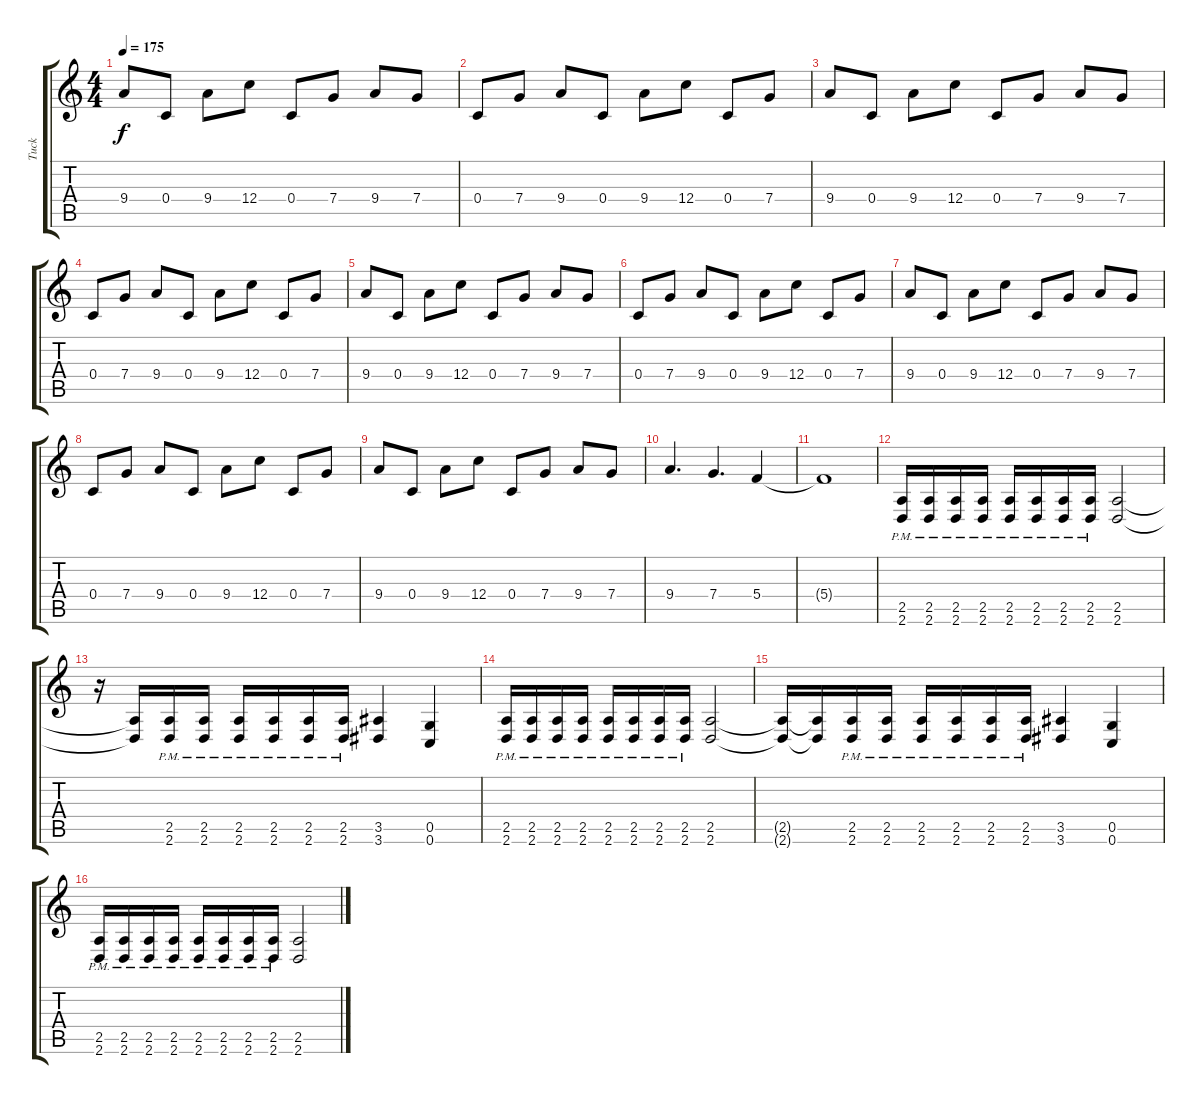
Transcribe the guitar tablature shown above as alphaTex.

\track ("Tuck" "Tuck") {instrument distortionguitar}
\staff {score tabs}
\tuning (D4 A3 F3 C3 G2 C2) {hide}
\ts (4 4)
\tempo 175
\clef g2
\ks c
9.4.8{dy f} 0.4.8 9.4.8 12.4.8 0.4.8 7.4.8 9.4.8 7.4.8 |
0.4.8 7.4.8 9.4.8 0.4.8 9.4.8 12.4.8 0.4.8 7.4.8 |
9.4.8 0.4.8 9.4.8 12.4.8 0.4.8 7.4.8 9.4.8 7.4.8 |
0.4.8 7.4.8 9.4.8 0.4.8 9.4.8 12.4.8 0.4.8 7.4.8 |
9.4.8 0.4.8 9.4.8 12.4.8 0.4.8 7.4.8 9.4.8 7.4.8 |
0.4.8 7.4.8 9.4.8 0.4.8 9.4.8 12.4.8 0.4.8 7.4.8 |
9.4.8 0.4.8 9.4.8 12.4.8 0.4.8 7.4.8 9.4.8 7.4.8 |
0.4.8 7.4.8 9.4.8 0.4.8 9.4.8 12.4.8 0.4.8 7.4.8 |
9.4.8 0.4.8 9.4.8 12.4.8 0.4.8 7.4.8 9.4.8 7.4.8 |
9.4.4{d} 7.4.4{d} 5.4.4 |
5.4{t}.1 |
(2.5{pm} 2.6{pm}).16 (2.5{pm} 2.6{pm}).16 (2.5{pm} 2.6{pm}).16 (2.5{pm} 2.6{pm}).16 (2.5{pm} 2.6{pm}).16 (2.5{pm} 2.6{pm}).16 (2.5{pm} 2.6{pm}).16 (2.5{pm} 2.6{pm}).16 (2.5 2.6).2 |
r.16 (2.5{t} 2.6{t}).16 (2.5{pm} 2.6{pm}).16 (2.5{pm} 2.6{pm}).16 (2.5{pm} 2.6{pm}).16 (2.5{pm} 2.6{pm}).16 (2.5{pm} 2.6{pm}).16 (2.5{pm} 2.6{pm}).16 (3.5 3.6).4 (0.5 0.6).4 |
(2.5{pm} 2.6{pm}).16 (2.5{pm} 2.6{pm}).16 (2.5{pm} 2.6{pm}).16 (2.5{pm} 2.6{pm}).16 (2.5{pm} 2.6{pm}).16 (2.5{pm} 2.6{pm}).16 (2.5{pm} 2.6{pm}).16 (2.5{pm} 2.6{pm}).16 (2.5 2.6).2 |
(2.5{t} 2.6{t}).16 (2.5{t} 2.6{t}).16 (2.5{pm} 2.6{pm}).16 (2.5{pm} 2.6{pm}).16 (2.5{pm} 2.6{pm}).16 (2.5{pm} 2.6{pm}).16 (2.5{pm} 2.6{pm}).16 (2.5{pm} 2.6{pm}).16 (3.5 3.6).4 (0.5 0.6).4 |
(2.5{pm} 2.6{pm}).16 (2.5{pm} 2.6{pm}).16 (2.5{pm} 2.6{pm}).16 (2.5{pm} 2.6{pm}).16 (2.5{pm} 2.6{pm}).16 (2.5{pm} 2.6{pm}).16 (2.5{pm} 2.6{pm}).16 (2.5{pm} 2.6{pm}).16 (2.5 2.6).2
